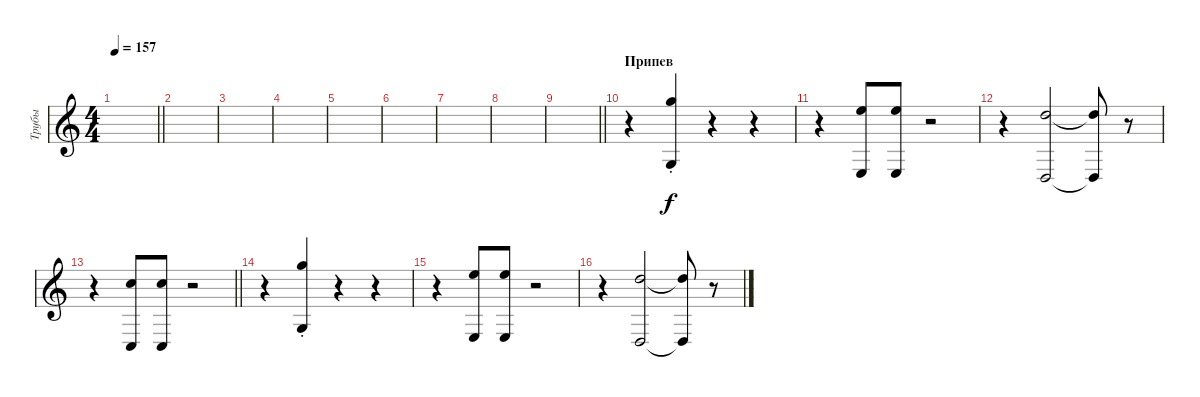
\track ("Трубы" "Трубы") {instrument brasssection}
\staff {score}
\tuning (E4 B3 G3 D3 A2 E2) {hide}
\ts (4 4)
\tempo 157
\clef g2
\barLineRight lightlight
\ks c
|
|
|
|
|
|
|
|
\barLineRight lightlight
|
\section ("" "Припев")
r.4 (15.1{st} 10.5{st}).4 r.4 r.4 |
r.4 (12.1 7.5).8 (12.1 7.5).8 r.2 |
r.4 (10.1 5.5).2 (10.1{t} 5.5{t}).8 r.8 |
\barLineRight lightlight
r.4 (8.1 3.5).8 (8.1 3.5).8 r.2 |
r.4 (15.1{st} 10.5{st}).4 r.4 r.4 |
r.4 (12.1 7.5).8 (12.1 7.5).8 r.2 |
r.4 (10.1 5.5).2 (10.1{t} 5.5{t}).8 r.8
